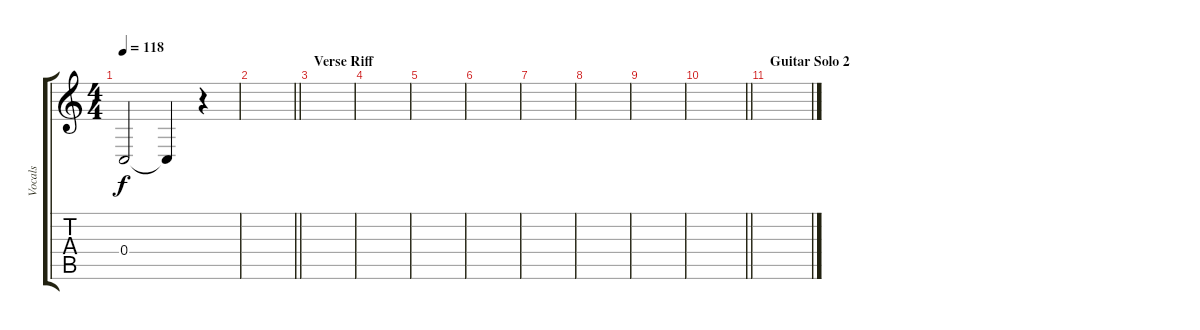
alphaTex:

\track ("Vocals" "Vocals") {instrument altosax}
\staff {score tabs}
\tuning (D4 A3 F3 C3 G2 C2) {hide}
\ts (4 4)
\tempo 118
\clef g2
\ks c
0.4.2{dy f} 0.4{t}.4{volume 6} r.4 |
\barLineRight lightlight
|
\section ("" "Verse Riff")
|
|
|
|
|
|
|
\barLineRight lightlight
|
\section ("" "Guitar Solo 2")
